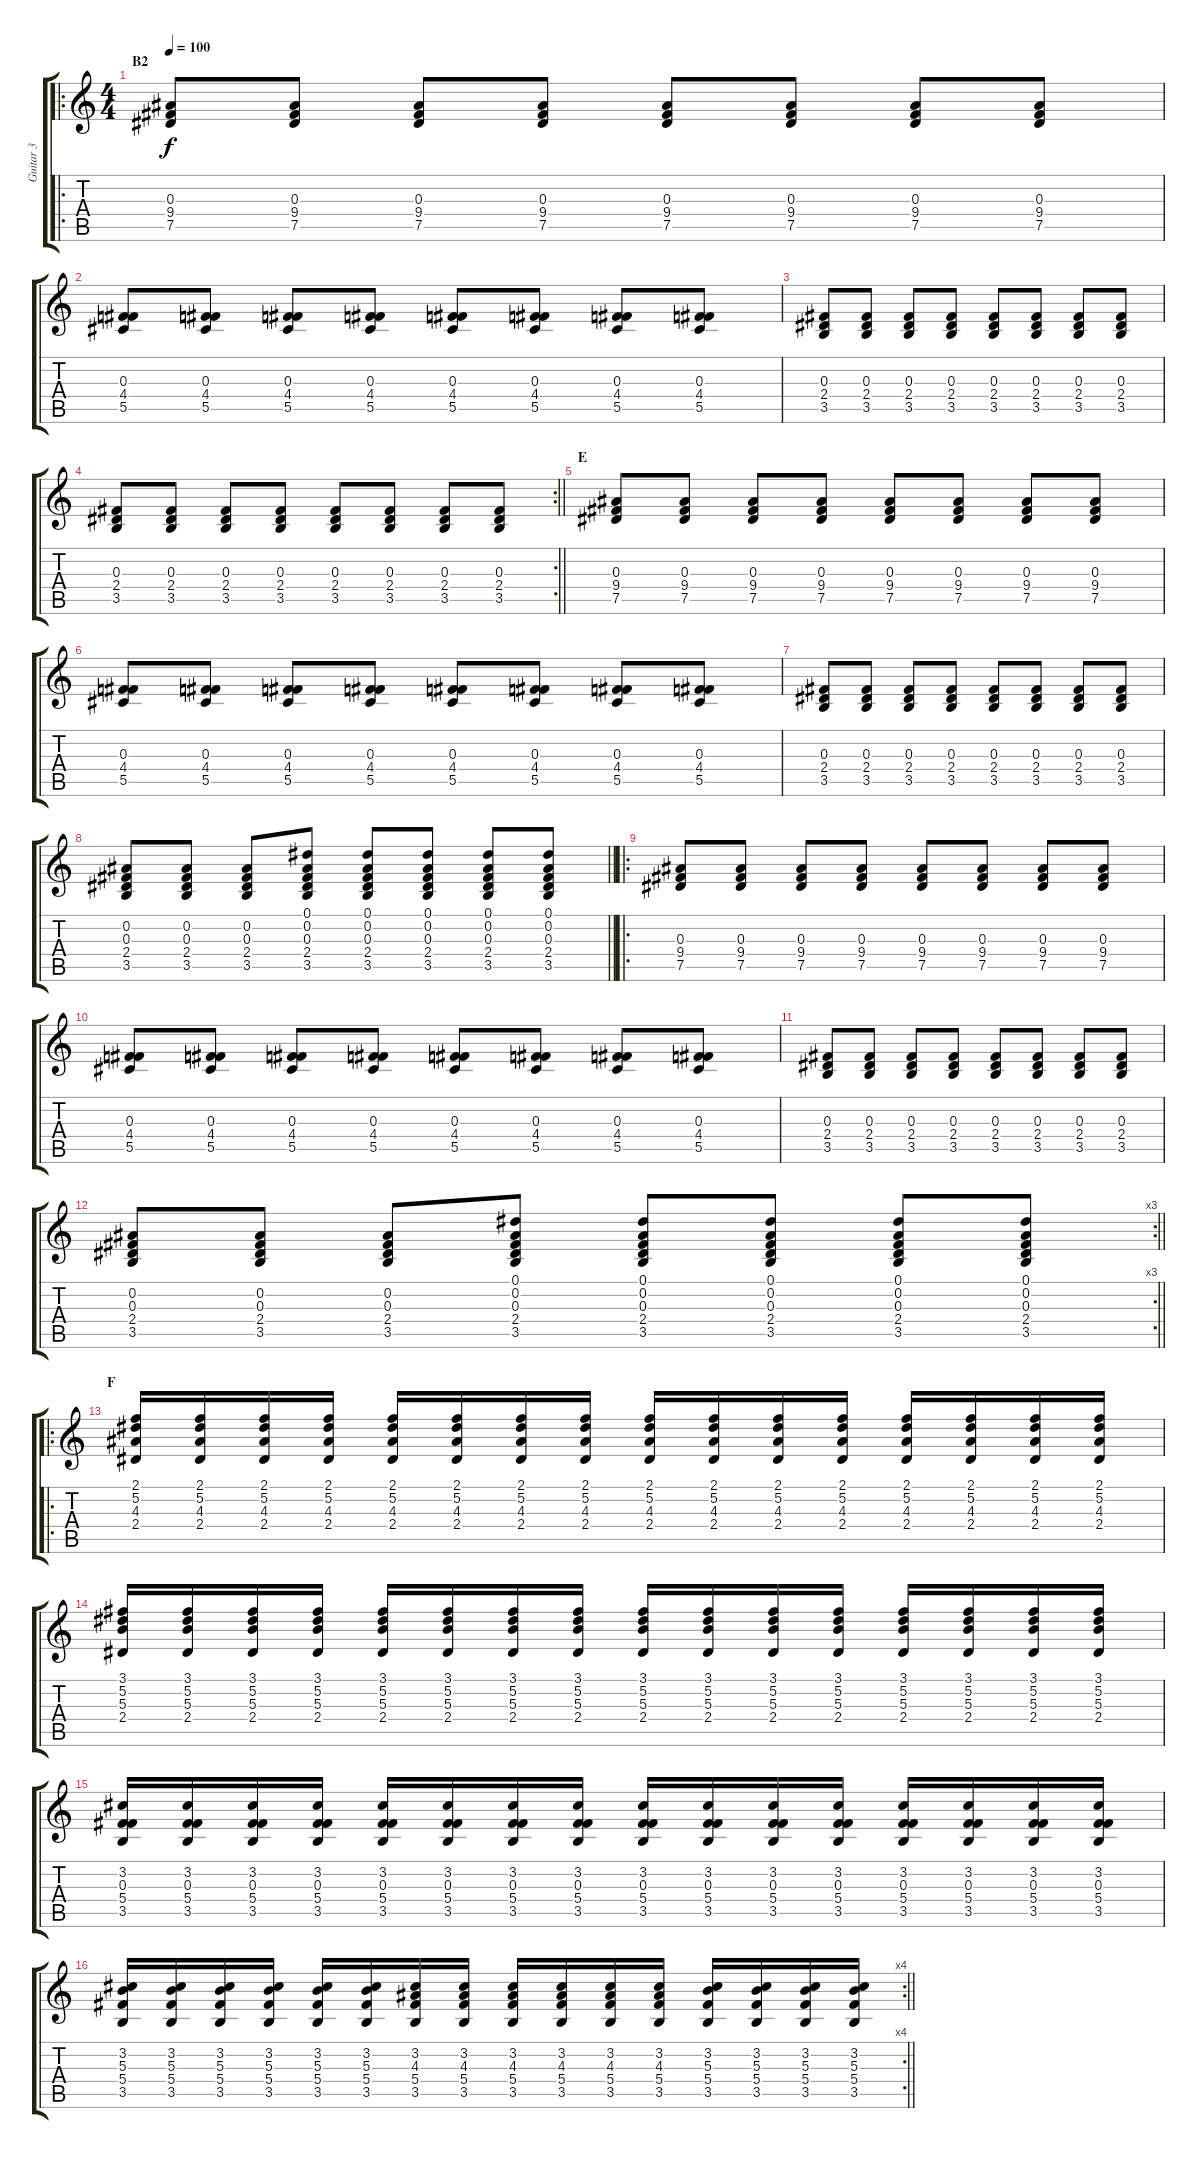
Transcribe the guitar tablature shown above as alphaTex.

\track ("Guitar 3" "Guitar 3") {instrument distortionguitar}
\staff {score tabs}
\tuning (Eb4 Bb3 Gb3 Db3 Ab2 Eb2) {hide}
\ro
\ts (4 4)
\section ("" "B2")
\tempo 100
\clef g2
\ks c
(0.3 9.4 7.5).8{dy f} (0.3 9.4 7.5).8 (0.3 9.4 7.5).8 (0.3 9.4 7.5).8 (0.3 9.4 7.5).8 (0.3 9.4 7.5).8 (0.3 9.4 7.5).8 (0.3 9.4 7.5).8 |
(0.3 4.4 5.5).8 (0.3 4.4 5.5).8 (0.3 4.4 5.5).8 (0.3 4.4 5.5).8 (0.3 4.4 5.5).8 (0.3 4.4 5.5).8 (0.3 4.4 5.5).8 (0.3 4.4 5.5).8 |
(0.3 2.4 3.5).8 (0.3 2.4 3.5).8 (0.3 2.4 3.5).8 (0.3 2.4 3.5).8 (0.3 2.4 3.5).8 (0.3 2.4 3.5).8 (0.3 2.4 3.5).8 (0.3 2.4 3.5).8 |
\rc 2
\barLineRight lightlight
(0.3 2.4 3.5).8 (0.3 2.4 3.5).8 (0.3 2.4 3.5).8 (0.3 2.4 3.5).8 (0.3 2.4 3.5).8 (0.3 2.4 3.5).8 (0.3 2.4 3.5).8 (0.3 2.4 3.5).8 |
\section ("" "E")
(0.3 9.4 7.5).8{volume 13} (0.3 9.4 7.5).8 (0.3 9.4 7.5).8 (0.3 9.4 7.5).8 (0.3 9.4 7.5).8 (0.3 9.4 7.5).8 (0.3 9.4 7.5).8 (0.3 9.4 7.5).8 |
(0.3 4.4 5.5).8 (0.3 4.4 5.5).8 (0.3 4.4 5.5).8 (0.3 4.4 5.5).8 (0.3 4.4 5.5).8 (0.3 4.4 5.5).8 (0.3 4.4 5.5).8 (0.3 4.4 5.5).8 |
(0.3 2.4 3.5).8 (0.3 2.4 3.5).8 (0.3 2.4 3.5).8 (0.3 2.4 3.5).8 (0.3 2.4 3.5).8 (0.3 2.4 3.5).8 (0.3 2.4 3.5).8 (0.3 2.4 3.5).8 |
\barLineRight lightlight
(0.2 0.3 2.4 3.5).8 (0.2 0.3 2.4 3.5).8 (0.2 0.3 2.4 3.5).8 (0.1 0.2 0.3 2.4 3.5).8 (0.1 0.2 0.3 2.4 3.5).8 (0.1 0.2 0.3 2.4 3.5).8 (0.1 0.2 0.3 2.4 3.5).8 (0.1 0.2 0.3 2.4 3.5).8 |
\ro
(0.3 9.4 7.5).8 (0.3 9.4 7.5).8 (0.3 9.4 7.5).8 (0.3 9.4 7.5).8 (0.3 9.4 7.5).8 (0.3 9.4 7.5).8 (0.3 9.4 7.5).8 (0.3 9.4 7.5).8 |
(0.3 4.4 5.5).8 (0.3 4.4 5.5).8 (0.3 4.4 5.5).8 (0.3 4.4 5.5).8 (0.3 4.4 5.5).8 (0.3 4.4 5.5).8 (0.3 4.4 5.5).8 (0.3 4.4 5.5).8 |
(0.3 2.4 3.5).8 (0.3 2.4 3.5).8 (0.3 2.4 3.5).8 (0.3 2.4 3.5).8 (0.3 2.4 3.5).8 (0.3 2.4 3.5).8 (0.3 2.4 3.5).8 (0.3 2.4 3.5).8 |
\rc 3
\barLineRight lightlight
(0.2 0.3 2.4 3.5).8 (0.2 0.3 2.4 3.5).8 (0.2 0.3 2.4 3.5).8 (0.1 0.2 0.3 2.4 3.5).8 (0.1 0.2 0.3 2.4 3.5).8 (0.1 0.2 0.3 2.4 3.5).8 (0.1 0.2 0.3 2.4 3.5).8 (0.1 0.2 0.3 2.4 3.5).8 |
\ro
\section ("" "F")
(2.1 5.2 4.3 2.4).16 (2.1 5.2 4.3 2.4).16 (2.1 5.2 4.3 2.4).16 (2.1 5.2 4.3 2.4).16 (2.1 5.2 4.3 2.4).16 (2.1 5.2 4.3 2.4).16 (2.1 5.2 4.3 2.4).16 (2.1 5.2 4.3 2.4).16 (2.1 5.2 4.3 2.4).16 (2.1 5.2 4.3 2.4).16 (2.1 5.2 4.3 2.4).16 (2.1 5.2 4.3 2.4).16 (2.1 5.2 4.3 2.4).16 (2.1 5.2 4.3 2.4).16 (2.1 5.2 4.3 2.4).16 (2.1 5.2 4.3 2.4).16 |
(3.1 5.2 5.3 2.4).16 (3.1 5.2 5.3 2.4).16 (3.1 5.2 5.3 2.4).16 (3.1 5.2 5.3 2.4).16 (3.1 5.2 5.3 2.4).16 (3.1 5.2 5.3 2.4).16 (3.1 5.2 5.3 2.4).16 (3.1 5.2 5.3 2.4).16 (3.1 5.2 5.3 2.4).16 (3.1 5.2 5.3 2.4).16 (3.1 5.2 5.3 2.4).16 (3.1 5.2 5.3 2.4).16 (3.1 5.2 5.3 2.4).16 (3.1 5.2 5.3 2.4).16 (3.1 5.2 5.3 2.4).16 (3.1 5.2 5.3 2.4).16 |
(3.2 0.3 5.4 3.5).16 (3.2 0.3 5.4 3.5).16 (3.2 0.3 5.4 3.5).16 (3.2 0.3 5.4 3.5).16 (3.2 0.3 5.4 3.5).16 (3.2 0.3 5.4 3.5).16 (3.2 0.3 5.4 3.5).16 (3.2 0.3 5.4 3.5).16 (3.2 0.3 5.4 3.5).16 (3.2 0.3 5.4 3.5).16 (3.2 0.3 5.4 3.5).16 (3.2 0.3 5.4 3.5).16 (3.2 0.3 5.4 3.5).16 (3.2 0.3 5.4 3.5).16 (3.2 0.3 5.4 3.5).16 (3.2 0.3 5.4 3.5).16 |
\rc 4
\barLineRight lightlight
(3.2 5.3 5.4 3.5).16 (3.2 5.3 5.4 3.5).16 (3.2 5.3 5.4 3.5).16 (3.2 5.3 5.4 3.5).16 (3.2 5.3 5.4 3.5).16 (3.2 5.3 5.4 3.5).16 (3.2 4.3 5.4 3.5).16 (3.2 4.3 5.4 3.5).16 (3.2 4.3 5.4 3.5).16 (3.2 4.3 5.4 3.5).16 (3.2 4.3 5.4 3.5).16 (3.2 4.3 5.4 3.5).16 (3.2 5.3 5.4 3.5).16 (3.2 5.3 5.4 3.5).16 (3.2 5.3 5.4 3.5).16 (3.2 5.3 5.4 3.5).16
